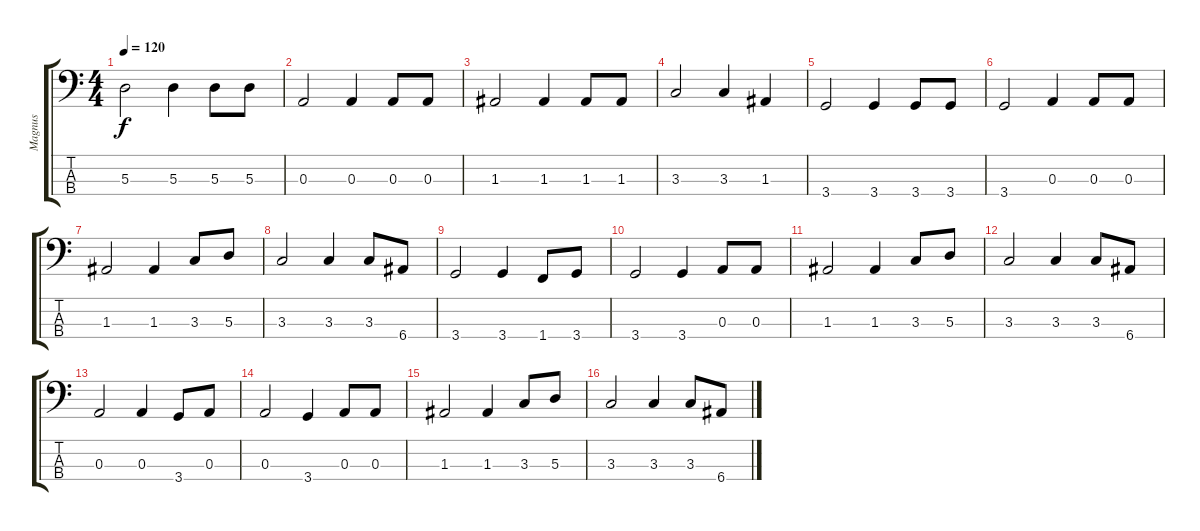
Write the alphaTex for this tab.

\track ("Magnus" "Magnus") {instrument electricbassfinger}
\staff {score tabs}
\tuning (G2 D2 A1 E1) {hide}
\ts (4 4)
\tempo 120
\clef f4
\ks c
5.3.2{dy f} 5.3.4 5.3.8 5.3.8 |
0.3.2 0.3.4 0.3.8 0.3.8 |
1.3.2 1.3.4 1.3.8 1.3.8 |
3.3.2 3.3.4 1.3.4 |
3.4.2 3.4.4 3.4.8 3.4.8 |
3.4.2 0.3.4 0.3.8 0.3.8 |
1.3.2 1.3.4 3.3.8 5.3.8 |
3.3.2 3.3.4 3.3.8 6.4.8 |
3.4.2 3.4.4 1.4.8 3.4.8 |
3.4.2 3.4.4 0.3.8 0.3.8 |
1.3.2 1.3.4 3.3.8 5.3.8 |
3.3.2 3.3.4 3.3.8 6.4.8 |
0.3.2 0.3.4 3.4.8 0.3.8 |
0.3.2 3.4.4 0.3.8 0.3.8 |
1.3.2 1.3.4 3.3.8 5.3.8 |
3.3.2 3.3.4 3.3.8 6.4.8
